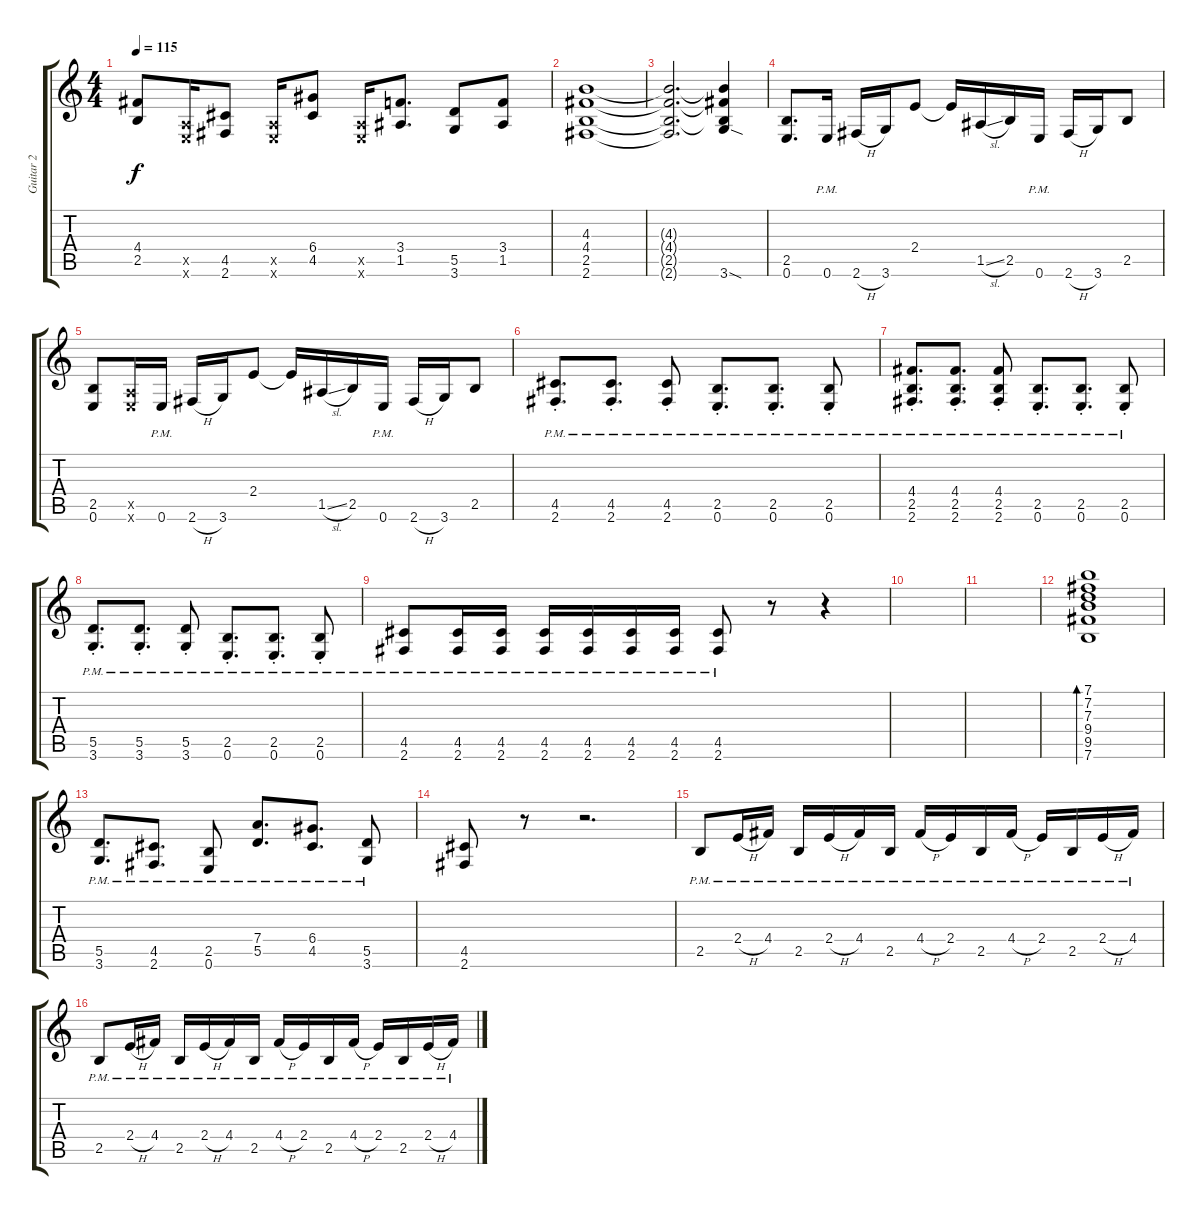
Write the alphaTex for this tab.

\track ("Guitar 2" "Guitar 2") {instrument overdrivenguitar}
\staff {score tabs}
\tuning (E4 B3 G3 D3 A2 E2) {hide}
\ts (4 4)
\tempo 115
\clef g2
\ks c
(4.4 2.5).8{dy f} (0.5{x} 0.6{x}).16 (4.5 2.6).8 (0.5{x} 0.6{x}).16 (6.4 4.5).8 (0.5{x} 0.6{x}).16 (3.4 1.5).8{d} (5.5 3.6).8 (3.4 1.5).8 |
(4.3 4.4 2.5 2.6).1 |
(4.3{t} 4.4{t} 2.5{t} 2.6{t}).2{d} (4.3{t} 4.4{t} 2.5{t} 3.6{sod}).4 |
(2.5 0.6).8{d} 0.6{pm}.16 2.6{h}.16 3.6.16 2.4.8 2.4{t}.16 1.5{sl}.16 2.5.16 0.6{pm}.16 2.6{h}.16 3.6.16 2.5.8 |
(2.5 0.6).8 (0.5{x} 0.6{x}).16 0.6{pm}.16 2.6{h}.16 3.6.16 2.4.8 2.4{t}.16 1.5{sl}.16 2.5.16 0.6{pm}.16 2.6{h}.16 3.6.16 2.5.8 |
(4.5{pm st} 2.6{pm st}).8{d} (4.5{pm st} 2.6{pm st}).8{d} (4.5{pm st} 2.6{pm st}).8 (2.5{pm st} 0.6{pm st}).8{d} (2.5{pm st} 0.6{pm st}).8{d} (2.5{pm st} 0.6{pm st}).8 |
(4.4{pm st} 2.5{pm st} 2.6{pm st}).8{d} (4.4{pm st} 2.5{pm st} 2.6{pm st}).8{d} (4.4{pm st} 2.5{pm st} 2.6{pm st}).8 (2.5{pm st} 0.6{pm st}).8{d} (2.5{pm st} 0.6{pm st}).8{d} (2.5{pm st} 0.6{pm st}).8 |
(5.5{pm st} 3.6{pm st}).8{d} (5.5{pm st} 3.6{pm st}).8{d} (5.5{pm st} 3.6{pm st}).8 (2.5{pm st} 0.6{pm st}).8{d} (2.5{pm st} 0.6{pm st}).8{d} (2.5{pm st} 0.6{pm st}).8 |
(4.5{pm} 2.6{pm}).8 (4.5{pm} 2.6{pm}).16 (4.5{pm} 2.6{pm}).16 (4.5{pm} 2.6{pm}).16 (4.5{pm} 2.6{pm}).16 (4.5{pm} 2.6{pm}).16 (4.5{pm} 2.6{pm}).16 (4.5{pm} 2.6{pm}).8 r.8 r.4 |
|
|
(7.1 7.2 7.3 9.4 9.5 7.6).1{bd 480 instrument electricguitarjazz} |
(5.5{pm} 3.6{pm}).8{d instrument overdrivenguitar} (4.5{pm} 2.6{pm}).8{d} (2.5{pm} 0.6{pm}).8 (7.4{pm} 5.5{pm}).8{d} (6.4{pm} 4.5{pm}).8{d} (5.5{pm} 3.6{pm}).8 |
(4.5 2.6).8 r.8 r.2{d} |
2.5{pm}.8 2.4{h pm}.16 4.4{pm}.16 2.5{pm}.16 2.4{h pm}.16 4.4{pm}.16 2.5{pm}.16 4.4{h pm}.16 2.4{pm}.16 2.5{pm}.16 4.4{h pm}.16 2.4{pm}.16 2.5{pm}.16 2.4{h pm}.16 4.4{pm}.16 |
2.5{pm}.8 2.4{h pm}.16 4.4{pm}.16 2.5{pm}.16 2.4{h pm}.16 4.4{pm}.16 2.5{pm}.16 4.4{h pm}.16 2.4{pm}.16 2.5{pm}.16 4.4{h pm}.16 2.4{pm}.16 2.5{pm}.16 2.4{h pm}.16 4.4{pm}.16
